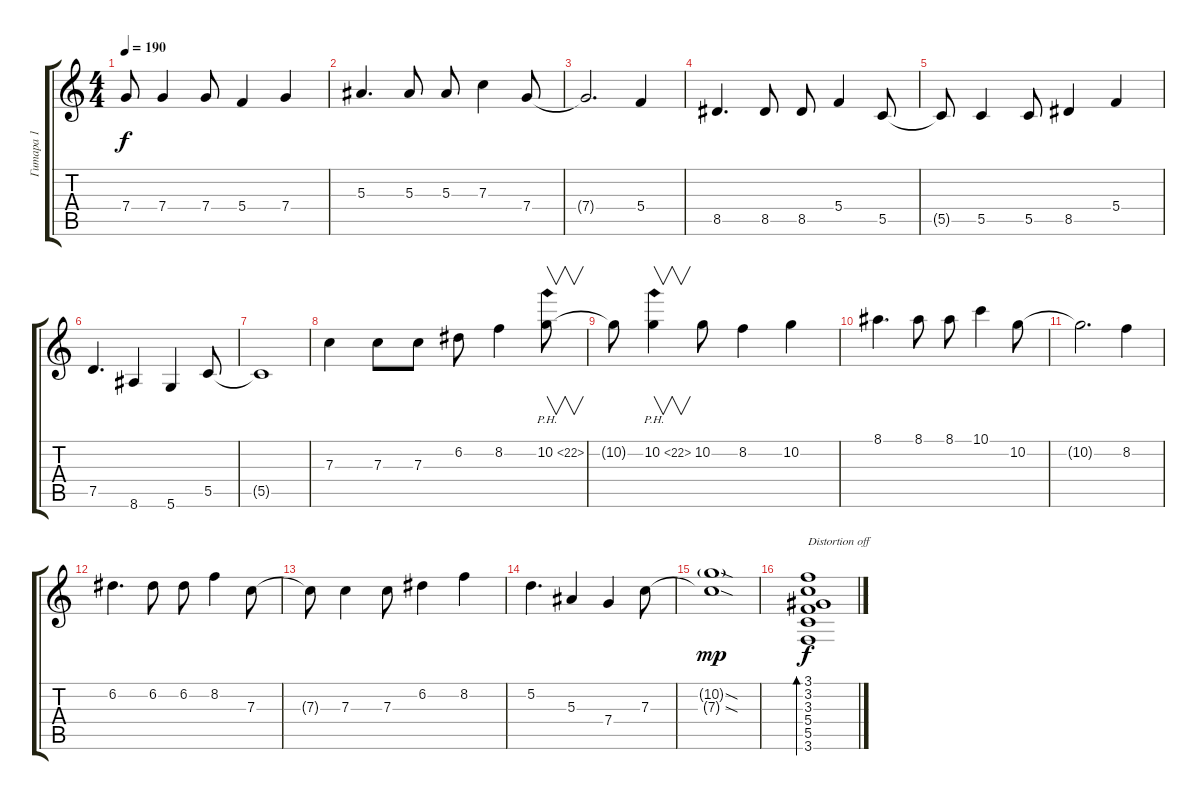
\track ("Гитара 1" "Гитара 1") {instrument distortionguitar}
\staff {score tabs}
\tuning (D4 A3 F3 C3 G2 D2) {hide}
\ts (4 4)
\tempo 190
\clef g2
\ks c
7.4{t}.8{dy f} 7.4.4 7.4.8 5.4.4 7.4.4 |
5.3.4{d} 5.3.8 5.3.8 7.3.4 7.4.8 |
7.4{t}.2{d} 5.4.4 |
8.5.4{d} 8.5.8 8.5.8 5.4.4 5.5.8 |
5.5{t}.8 5.5.4 5.5.8 8.5.4 5.4.4 |
7.5.4{d} 8.6.4 5.6.4 5.5.8 |
5.5{t}.1 |
7.3.4 7.3.8 7.3.8 6.2.8 8.2.4 10.2{ph 12}.8{v} |
10.2{t}.8 10.2{ph 12}.4{v} 10.2.8 8.2.4 10.2.4 |
8.1.4{d} 8.1.8 8.1.8 10.1.4 10.2.8 |
10.2{t}.2{d} 8.2.4 |
6.2.4{d} 6.2.8 6.2.8 8.2.4 7.3.8 |
7.3{t}.8 7.3.4 7.3.8 6.2.4 8.2.4 |
5.2.4{d} 5.3.4 7.4.4 7.3.8 |
(10.2{sod g} 7.3{sod t}).1{dy mp} |
(3.1 3.2 3.3 5.4 5.5 3.6).1{bd 120 txt "Distortion off" dy f instrument electricguitarclean}
